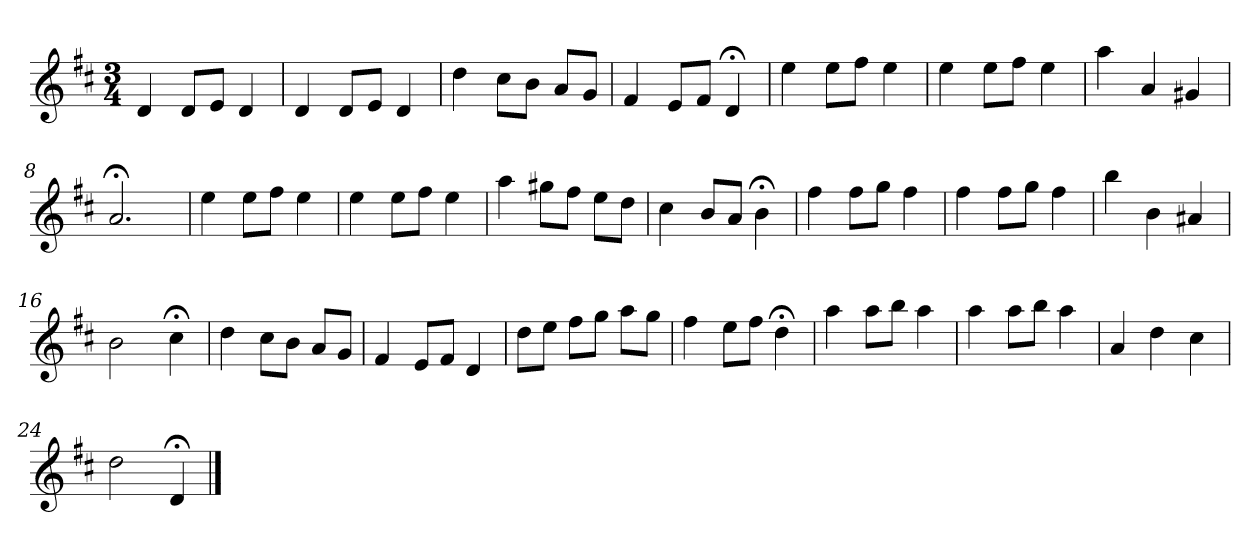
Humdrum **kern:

**kern
*part1
*staff1
*k[f#c#]
*D:
*M3/4
*MM120
=1
4d
8dL
8eJ
4d
=2
4d
8dL
8eJ
4d
=3
4dd
8cc#L
8bJ
8aL
8gJ
=4
4f#
8eL
8f#J
4d;<
=5
4ee
8eeL
8ff#J
4ee
=6
4ee
8eeL
8ff#J
4ee
=7
4aa
4a
4g#X
=8
2.a;<
=9
4ee
8eeL
8ff#J
4ee
=10
4ee
8eeL
8ff#J
4ee
=11
4aa
8gg#XL
8ff#J
8eeL
8ddJ
=12
4cc#
8bL
8aJ
4b;<
=13
4ff#
8ff#L
8ggJ
4ff#
=14
4ff#
8ff#L
8ggJ
4ff#
=15
4bb
4b
4a#X
=16
2b
4cc#;<
=17
4dd
8cc#L
8bJ
8aL
8gJ
=18
4f#
8eL
8f#J
4d
=19
8ddL
8eeJ
8ff#L
8ggJ
8aaL
8ggJ
=20
4ff#
8eeL
8ff#J
4dd;<
=21
4aa
8aaL
8bbJ
4aa
=22
4aa
8aaL
8bbJ
4aa
=23
4a
4dd
4cc#
=24
2dd
4d;<
==
*-
